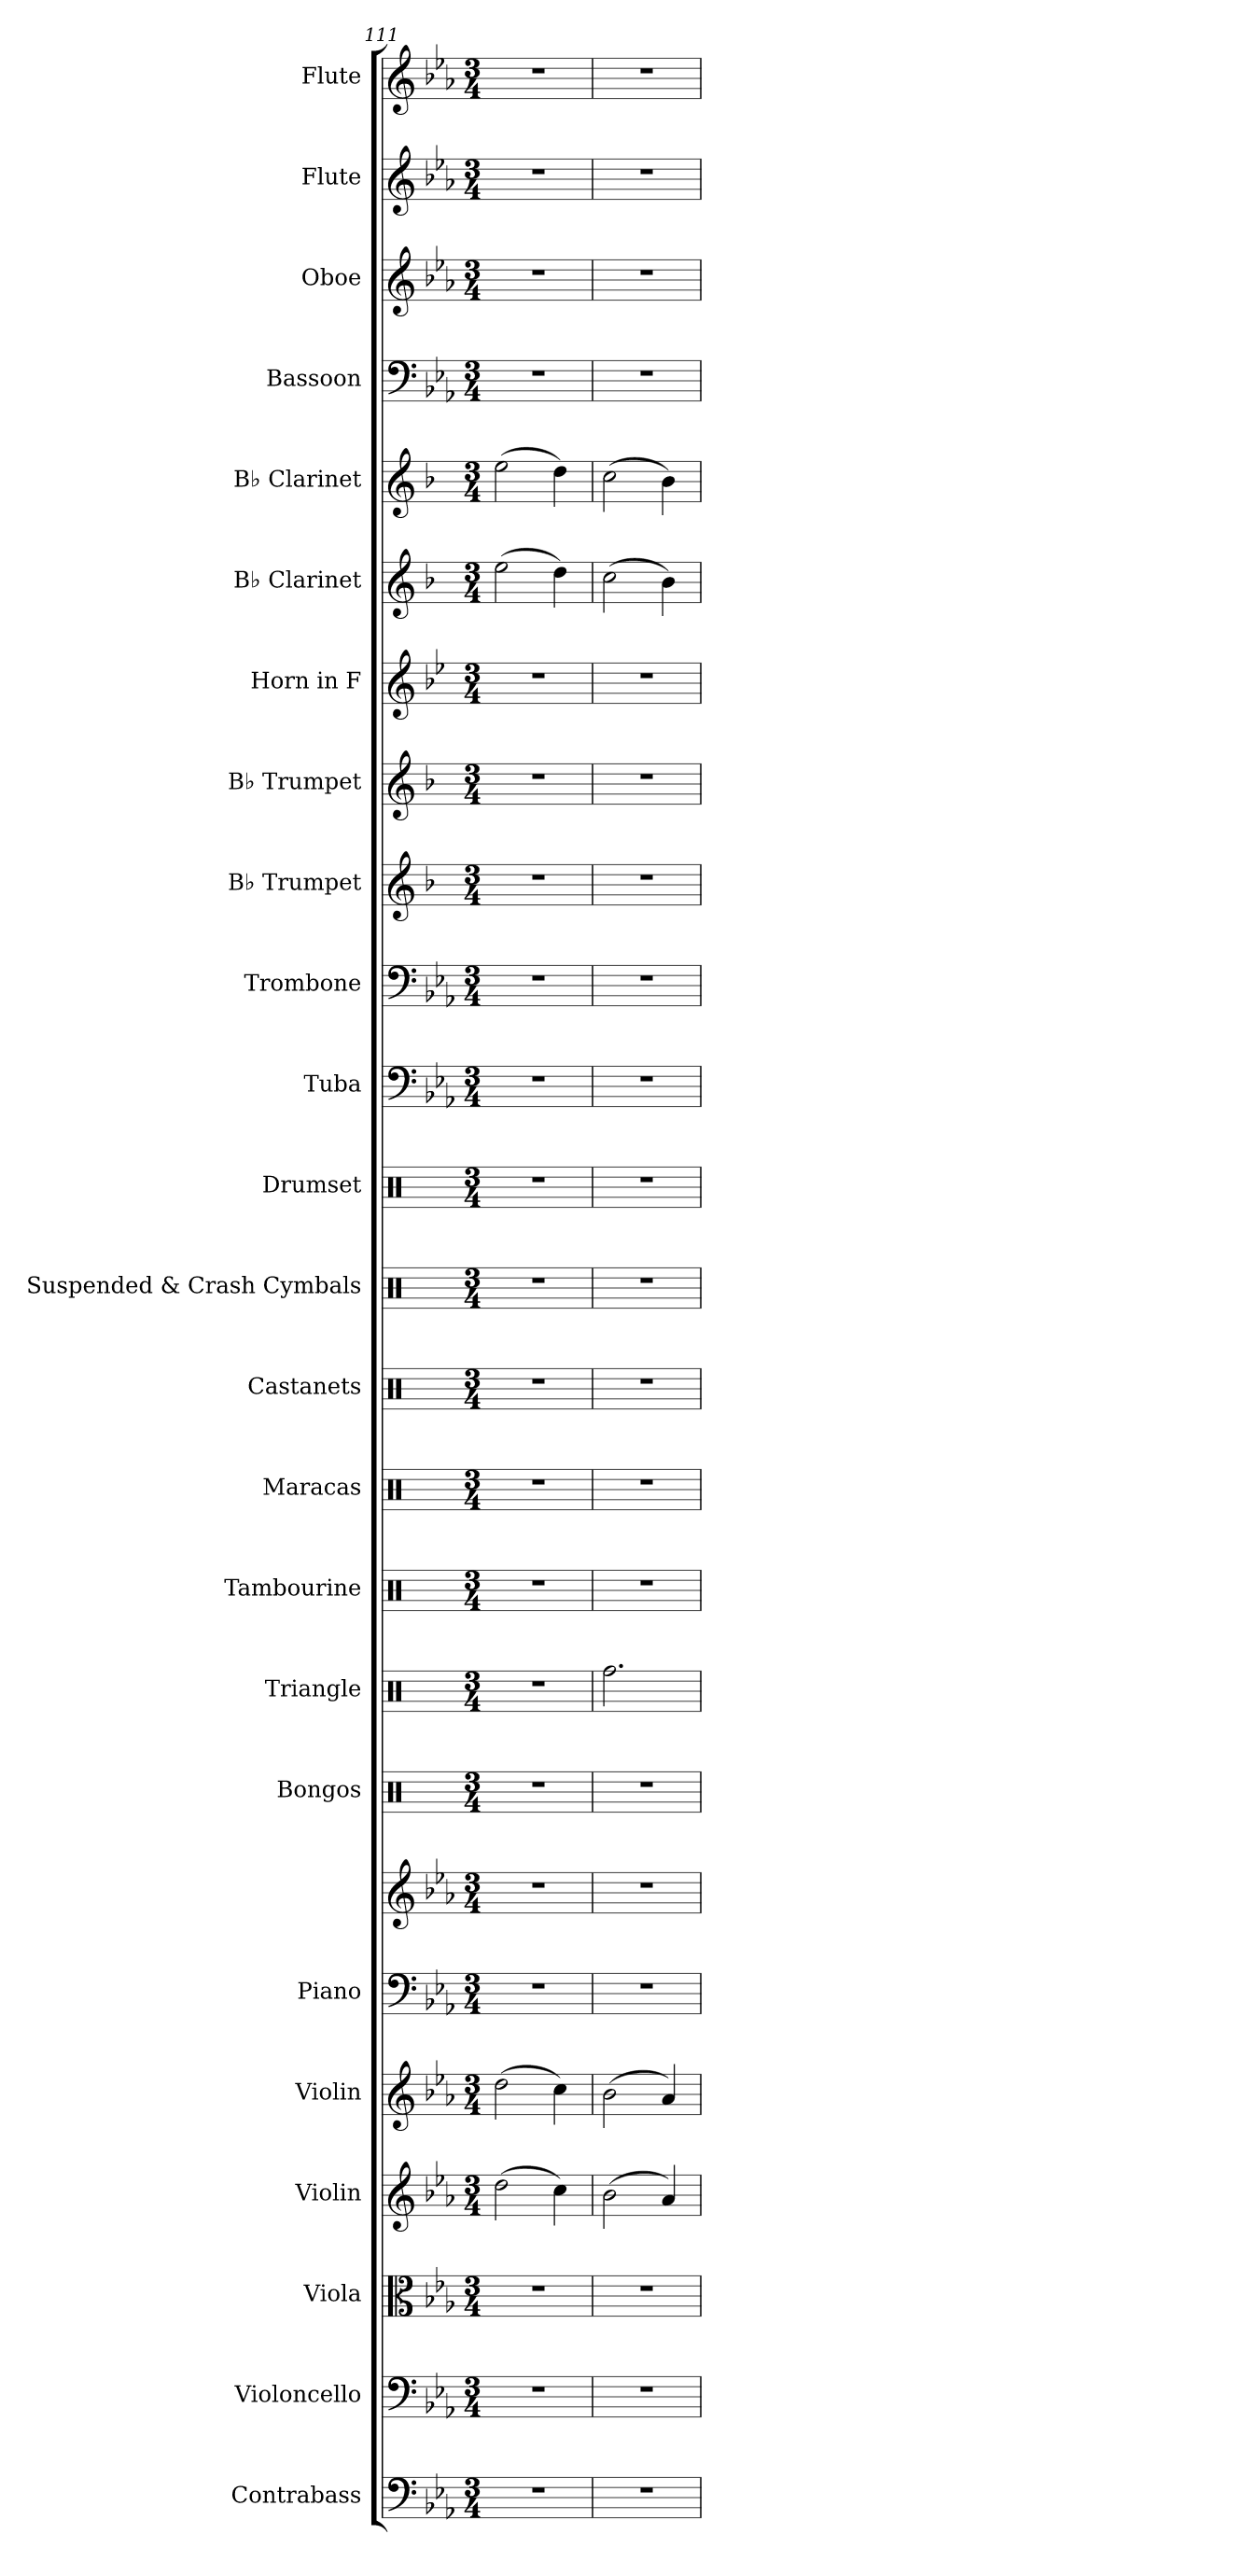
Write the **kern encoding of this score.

**kern	**kern	**kern	**kern	**kern	**kern	**kern	**kern	**kern	**kern	**kern	**kern	**kern	**kern	**kern	**kern	**kern	**kern	**kern	**kern	**kern	**kern	**kern	**kern	**kern
*part24	*part23	*part22	*part21	*part20	*part19	*part19	*part18	*part17	*part16	*part15	*part14	*part13	*part12	*part11	*part10	*part9	*part8	*part7	*part6	*part5	*part4	*part3	*part2	*part1
*staff25	*staff24	*staff23	*staff22	*staff21	*staff20	*staff19	*staff18	*staff17	*staff16	*staff15	*staff14	*staff13	*staff12	*staff11	*staff10	*staff9	*staff8	*staff7	*staff6	*staff5	*staff4	*staff3	*staff2	*staff1
*I"Contrabass	*I"Violoncello	*I"Viola	*I"Violin	*I"Violin	*I"Piano	*	*I"Bongos	*I"Triangle	*I"Tambourine	*I"Maracas	*I"Castanets	*I"Suspended &amp; Crash Cymbals	*I"Drumset	*I"Tuba	*I"Trombone	*I"B♭ Trumpet	*I"B♭ Trumpet	*I"Horn in F	*I"B♭ Clarinet	*I"B♭ Clarinet	*I"Bassoon	*I"Oboe	*I"Flute	*I"Flute
*I'Cb.	*I'Vc.	*I'Vla.	*I'Vln.	*I'Vln.	*I'Pno.	*	*I'Bon.	*I'Trgl.	*I'Tamb.	*I'Mrcs.	*I'Cst.	*I'Cym.	*I'D. Set	*I'Tba.	*I'Tbn.	*I'B♭ Tpt.	*I'B♭ Tpt.	*	*I'B♭ Cl.	*I'B♭ Cl.	*I'Bsn.	*I'Ob.	*I'Fl.	*I'Fl.
*clefF4	*clefF4	*clefC3	*clefG2	*clefG2	*clefF4	*clefG2	*clefX	*clefX	*clefX	*clefX	*clefX	*clefX	*clefX	*clefF4	*clefF4	*clefG2	*clefG2	*clefG2	*clefG2	*clefG2	*clefF4	*clefG2	*clefG2	*clefG2
*ITrd7c12	*	*	*	*	*	*	*	*	*	*	*	*	*	*	*	*ITrd1c2	*ITrd1c2	*ITrd4c7	*ITrd1c2	*ITrd1c2	*	*	*	*
*k[b-e-a-]	*k[b-e-a-]	*k[b-e-a-]	*k[b-e-a-]	*k[b-e-a-]	*k[b-e-a-]	*k[b-e-a-]	*k[]	*k[]	*k[]	*k[]	*k[]	*k[]	*k[]	*k[b-e-a-]	*k[b-e-a-]	*k[b-e-a-]	*k[b-e-a-]	*k[b-e-a-]	*k[b-e-a-]	*k[b-e-a-]	*k[b-e-a-]	*k[b-e-a-]	*k[b-e-a-]	*k[b-e-a-]
*M3/4	*M3/4	*M3/4	*M3/4	*M3/4	*M3/4	*M3/4	*M3/4	*M3/4	*M3/4	*M3/4	*M3/4	*M3/4	*M3/4	*M3/4	*M3/4	*M3/4	*M3/4	*M3/4	*M3/4	*M3/4	*M3/4	*M3/4	*M3/4	*M3/4
=111	=111	=111	=111	=111	=111	=111	=111	=111	=111	=111	=111	=111	=111	=111	=111	=111	=111	=111	=111	=111	=111	=111	=111	=111
2.r	2.r	2.r	(2dd\	(2dd\	2.r	2.r	2.r	2.r	2.r	2.r	2.r	2.r	2.r	2.r	2.r	2.r	2.r	2.r	(2dd\	(2dd\	2.r	2.r	2.r	2.r
.	.	.	4cc\)	4cc\)	.	.	.	.	.	.	.	.	.	.	.	.	.	.	4cc\)	4cc\)	.	.	.	.
=112	=112	=112	=112	=112	=112	=112	=112	=112	=112	=112	=112	=112	=112	=112	=112	=112	=112	=112	=112	=112	=112	=112	=112	=112
2.r	2.r	2.r	(2b-\	(2b-\	2.r	2.r	2.r	2.Rff\	2.r	2.r	2.r	2.r	2.r	2.r	2.r	2.r	2.r	2.r	(2b-\	(2b-\	2.r	2.r	2.r	2.r
.	.	.	4a-/)	4a-/)	.	.	.	.	.	.	.	.	.	.	.	.	.	.	4a-\)	4a-\)	.	.	.	.
=	=	=	=	=	=	=	=	=	=	=	=	=	=	=	=	=	=	=	=	=	=	=	=	=
*-	*-	*-	*-	*-	*-	*-	*-	*-	*-	*-	*-	*-	*-	*-	*-	*-	*-	*-	*-	*-	*-	*-	*-	*-
